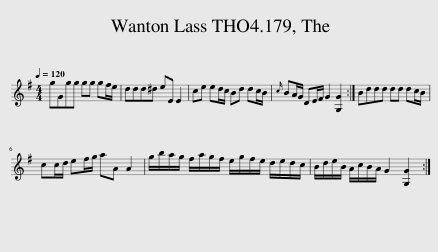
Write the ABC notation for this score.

X:1
L:1/8
Q:1/4=120
M:4/4
I:linebreak $
K:G
V:1 treble
V:1
 gGgg gg gf/e/ | ddd^d eE E2 | ce ed/c/ Bd dc/B/ |{c} BA/G/ DE/F/ G2 [G,G]2 :| Bddd dd dc/B/ |$ %5
 cc/d/ ef/g/ aA A2 | g/b/a/g/ f/a/g/f/ e/g/f/e/ d/e/d/c/ | B/d/e/B/ A/c/B/A/ G2 [G,G]2 :| %8
